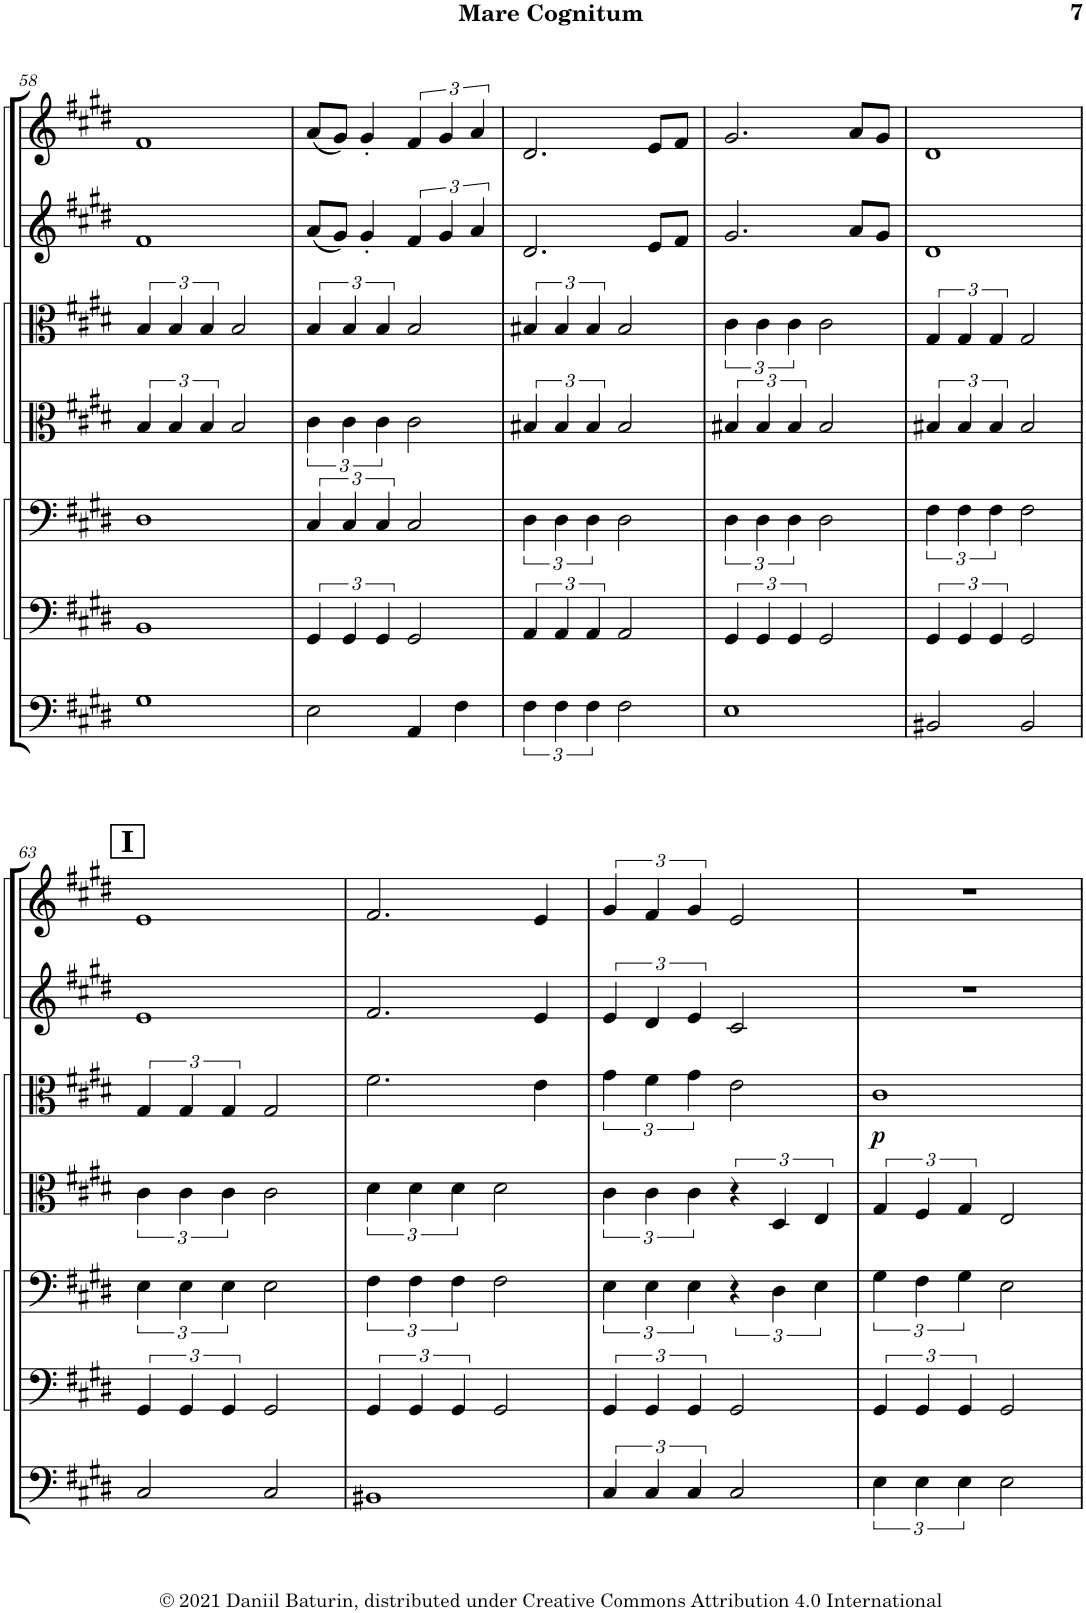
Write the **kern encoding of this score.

**kern	**kern	**kern	**kern	**kern	**dynam	**kern	**kern
*part7	*part6	*part5	*part4	*part3	*part3	*part2	*part1
*staff7	*staff6	*staff5	*staff4	*staff3	*staff3	*staff2	*staff1
*I"Contrabass	*I"Violoncello II	*I"Violoncello I	*I"Viola II	*I"Viola I	*	*I"Violin II	*I"Violin I
*I'Cb	*I'Vc	*I'Vc	*I'Vla	*I'Vla	*	*I'Vln	*I'Vln
!!LO:PB:g=z
*clefF4	*clefF4	*clefF4	*clefC3	*clefC3	*	*clefG2	*clefG2
*Trd7c12	*	*	*	*	*	*	*
*k[f#c#g#d#]	*k[f#c#g#d#]	*k[f#c#g#d#]	*k[f#c#g#d#]	*k[f#c#g#d#]	*	*k[f#c#g#d#]	*k[f#c#g#d#]
*M4/4	*M4/4	*M4/4	*M4/4	*M4/4	*	*M4/4	*M4/4
=58	=58	=58	=58	=58	=58	=58	=58
1G#	1BB	1D#	6B/	6B/	.	1f#	1f#
.	.	.	6B/	6B/	.	.	.
.	.	.	6B/	6B/	.	.	.
.	.	.	2B/	2B/	.	.	.
=59	=59	=59	=59	=59	=59	=59	=59
2E\	6GG#/	6C#/	6c#\	6B/	.	(8a/L	(8a/L
.	.	.	.	.	.	8g#/J)	8g#/J)
.	6GG#/	6C#/	6c#\	6B/	.	.	.
.	.	.	.	.	.	4g#'/	4g#'/
.	6GG#/	6C#/	6c#\	6B/	.	.	.
4AA/	2GG#/	2C#/	2c#\	2B/	.	6f#/	6f#/
.	.	.	.	.	.	6g#/	6g#/
4F#\	.	.	.	.	.	.	.
.	.	.	.	.	.	6a/	6a/
=60	=60	=60	=60	=60	=60	=60	=60
6F#\	6AA/	6D#\	6B#X/	6B#X/	.	2.d#/	2.d#/
6F#\	6AA/	6D#\	6B#/	6B#/	.	.	.
6F#\	6AA/	6D#\	6B#/	6B#/	.	.	.
2F#\	2AA/	2D#\	2B#/	2B#/	.	.	.
.	.	.	.	.	.	8e/L	8e/L
.	.	.	.	.	.	8f#/J	8f#/J
=61	=61	=61	=61	=61	=61	=61	=61
1E	6GG#/	6D#\	6B#X/	6c#\	.	2.g#/	2.g#/
.	6GG#/	6D#\	6B#/	6c#\	.	.	.
.	6GG#/	6D#\	6B#/	6c#\	.	.	.
.	2GG#/	2D#\	2B#/	2c#\	.	.	.
.	.	.	.	.	.	8a/L	8a/L
.	.	.	.	.	.	8g#/J	8g#/J
=62	=62	=62	=62	=62	=62	=62	=62
2BB#X/	6GG#/	6F#\	6B#X/	6G#/	.	1d#	1d#
.	6GG#/	6F#\	6B#/	6G#/	.	.	.
.	6GG#/	6F#\	6B#/	6G#/	.	.	.
2BB#/	2GG#/	2F#\	2B#/	2G#/	.	.	.
!!LO:LB:g=z
!!LO:REH:place=s1:a:B:cj:fs=14:t=I
=63	=63	=63	=63	=63	=63	=63	=63
2C#/	6GG#/	6E\	6c#\	6G#/	.	1e	1e
.	6GG#/	6E\	6c#\	6G#/	.	.	.
.	6GG#/	6E\	6c#\	6G#/	.	.	.
2C#/	2GG#/	2E\	2c#\	2G#/	.	.	.
=64	=64	=64	=64	=64	=64	=64	=64
1BB#X	6GG#/	6F#\	6d#\	2.f#\	.	2.f#/	2.f#/
.	6GG#/	6F#\	6d#\	.	.	.	.
.	6GG#/	6F#\	6d#\	.	.	.	.
.	2GG#/	2F#\	2d#\	.	.	.	.
.	.	.	.	4e\	.	4e/	4e/
=65	=65	=65	=65	=65	=65	=65	=65
6C#/	6GG#/	6E\	6c#\	6g#\	.	6e/	6g#/
6C#/	6GG#/	6E\	6c#\	6f#\	.	6d#/	6f#/
6C#/	6GG#/	6E\	6c#\	6g#\	.	6e/	6g#/
2C#/	2GG#/	6r	6r	2e\	.	2c#/	2e/
.	.	6D#\	6D#/	.	.	.	.
.	.	6E\	6E/	.	.	.	.
=66	=66	=66	=66	=66	=66	=66	=66
!	!	!	!	!	!LO:DY:b	!	!
6E\	6GG#/	6G#\	6G#/	1c#	p	1r	1r
6E\	6GG#/	6F#\	6F#/	.	.	.	.
6E\	6GG#/	6G#\	6G#/	.	.	.	.
2E\	2GG#/	2E\	2E/	.	.	.	.
=	=	=	=	=	=	=	=
*-	*-	*-	*-	*-	*-	*-	*-
